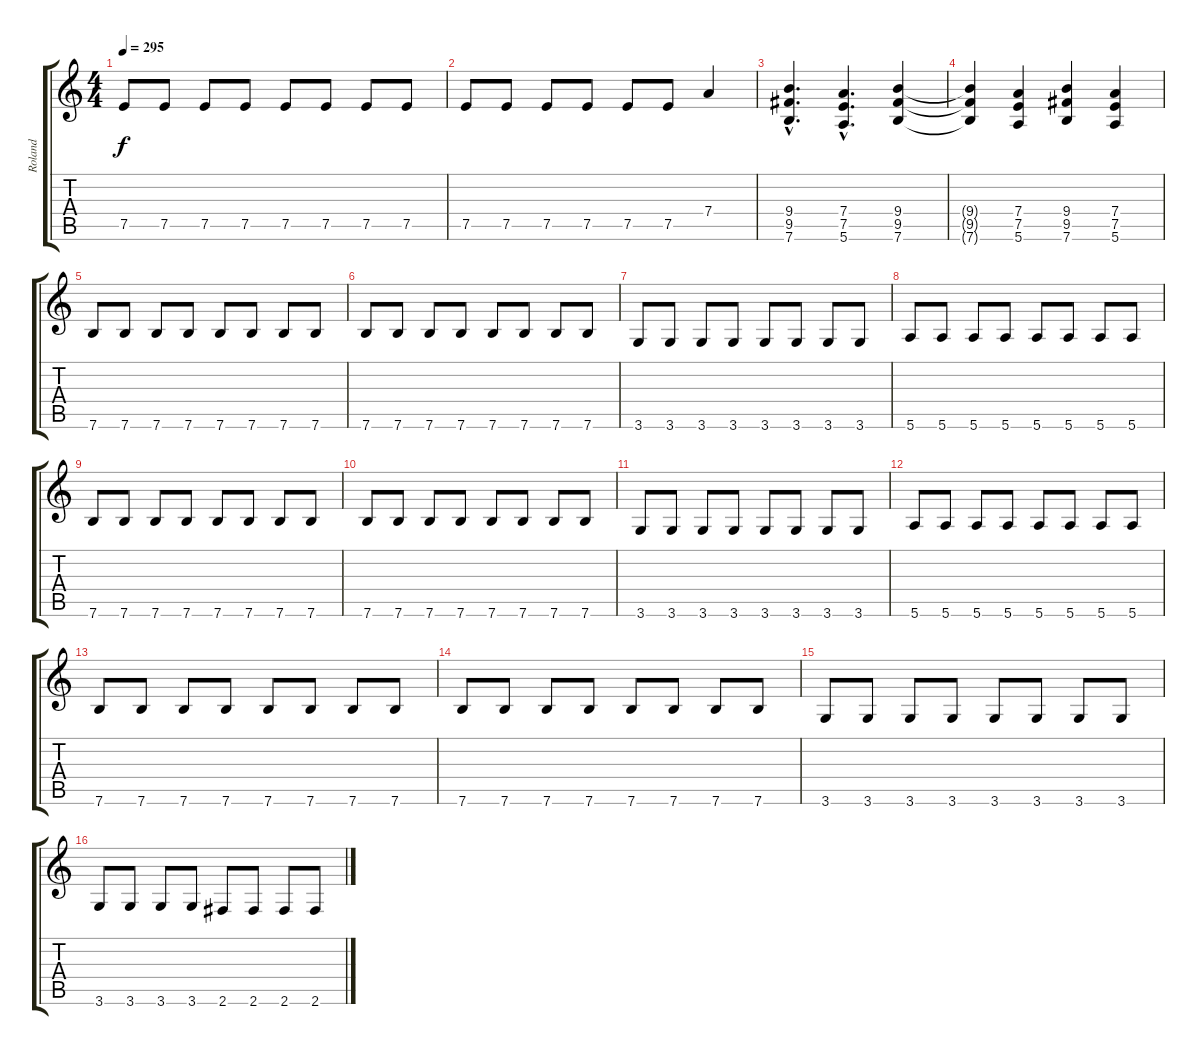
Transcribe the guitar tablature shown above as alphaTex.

\track ("Roland" "Roland") {instrument overdrivenguitar}
\staff {score tabs}
\tuning (E4 B3 G3 D3 A2 E2) {hide}
\ts (4 4)
\tempo 295
\clef g2
\ks c
7.5.8{dy f volume 12} 7.5.8 7.5.8 7.5.8 7.5.8 7.5.8 7.5.8 7.5.8 |
7.5.8 7.5.8 7.5.8 7.5.8 7.5.8 7.5.8 7.4.4 |
(9.4{hac} 9.5{hac} 7.6{hac}).4{d volume 12} (7.4{hac} 7.5{hac} 5.6{hac}).4{d} (9.4 9.5 7.6).4 |
(9.4{t} 9.5{t} 7.6{t}).4 (7.4 7.5 5.6).4 (9.4 9.5 7.6).4 (7.4 7.5 5.6).4 |
7.6.8 7.6.8 7.6.8 7.6.8 7.6.8 7.6.8 7.6.8 7.6.8 |
7.6.8 7.6.8 7.6.8 7.6.8 7.6.8 7.6.8 7.6.8 7.6.8 |
3.6.8 3.6.8 3.6.8 3.6.8 3.6.8 3.6.8 3.6.8 3.6.8 |
5.6.8 5.6.8 5.6.8 5.6.8 5.6.8 5.6.8 5.6.8 5.6.8 |
7.6.8 7.6.8 7.6.8 7.6.8 7.6.8 7.6.8 7.6.8 7.6.8 |
7.6.8 7.6.8 7.6.8 7.6.8 7.6.8 7.6.8 7.6.8 7.6.8 |
3.6.8 3.6.8 3.6.8 3.6.8 3.6.8 3.6.8 3.6.8 3.6.8 |
5.6.8 5.6.8 5.6.8 5.6.8 5.6.8 5.6.8 5.6.8 5.6.8 |
7.6.8{volume 12} 7.6.8 7.6.8 7.6.8 7.6.8 7.6.8 7.6.8 7.6.8 |
7.6.8 7.6.8 7.6.8 7.6.8 7.6.8 7.6.8 7.6.8 7.6.8 |
3.6.8 3.6.8 3.6.8 3.6.8 3.6.8 3.6.8 3.6.8 3.6.8 |
3.6.8 3.6.8 3.6.8 3.6.8 2.6.8 2.6.8 2.6.8 2.6.8
